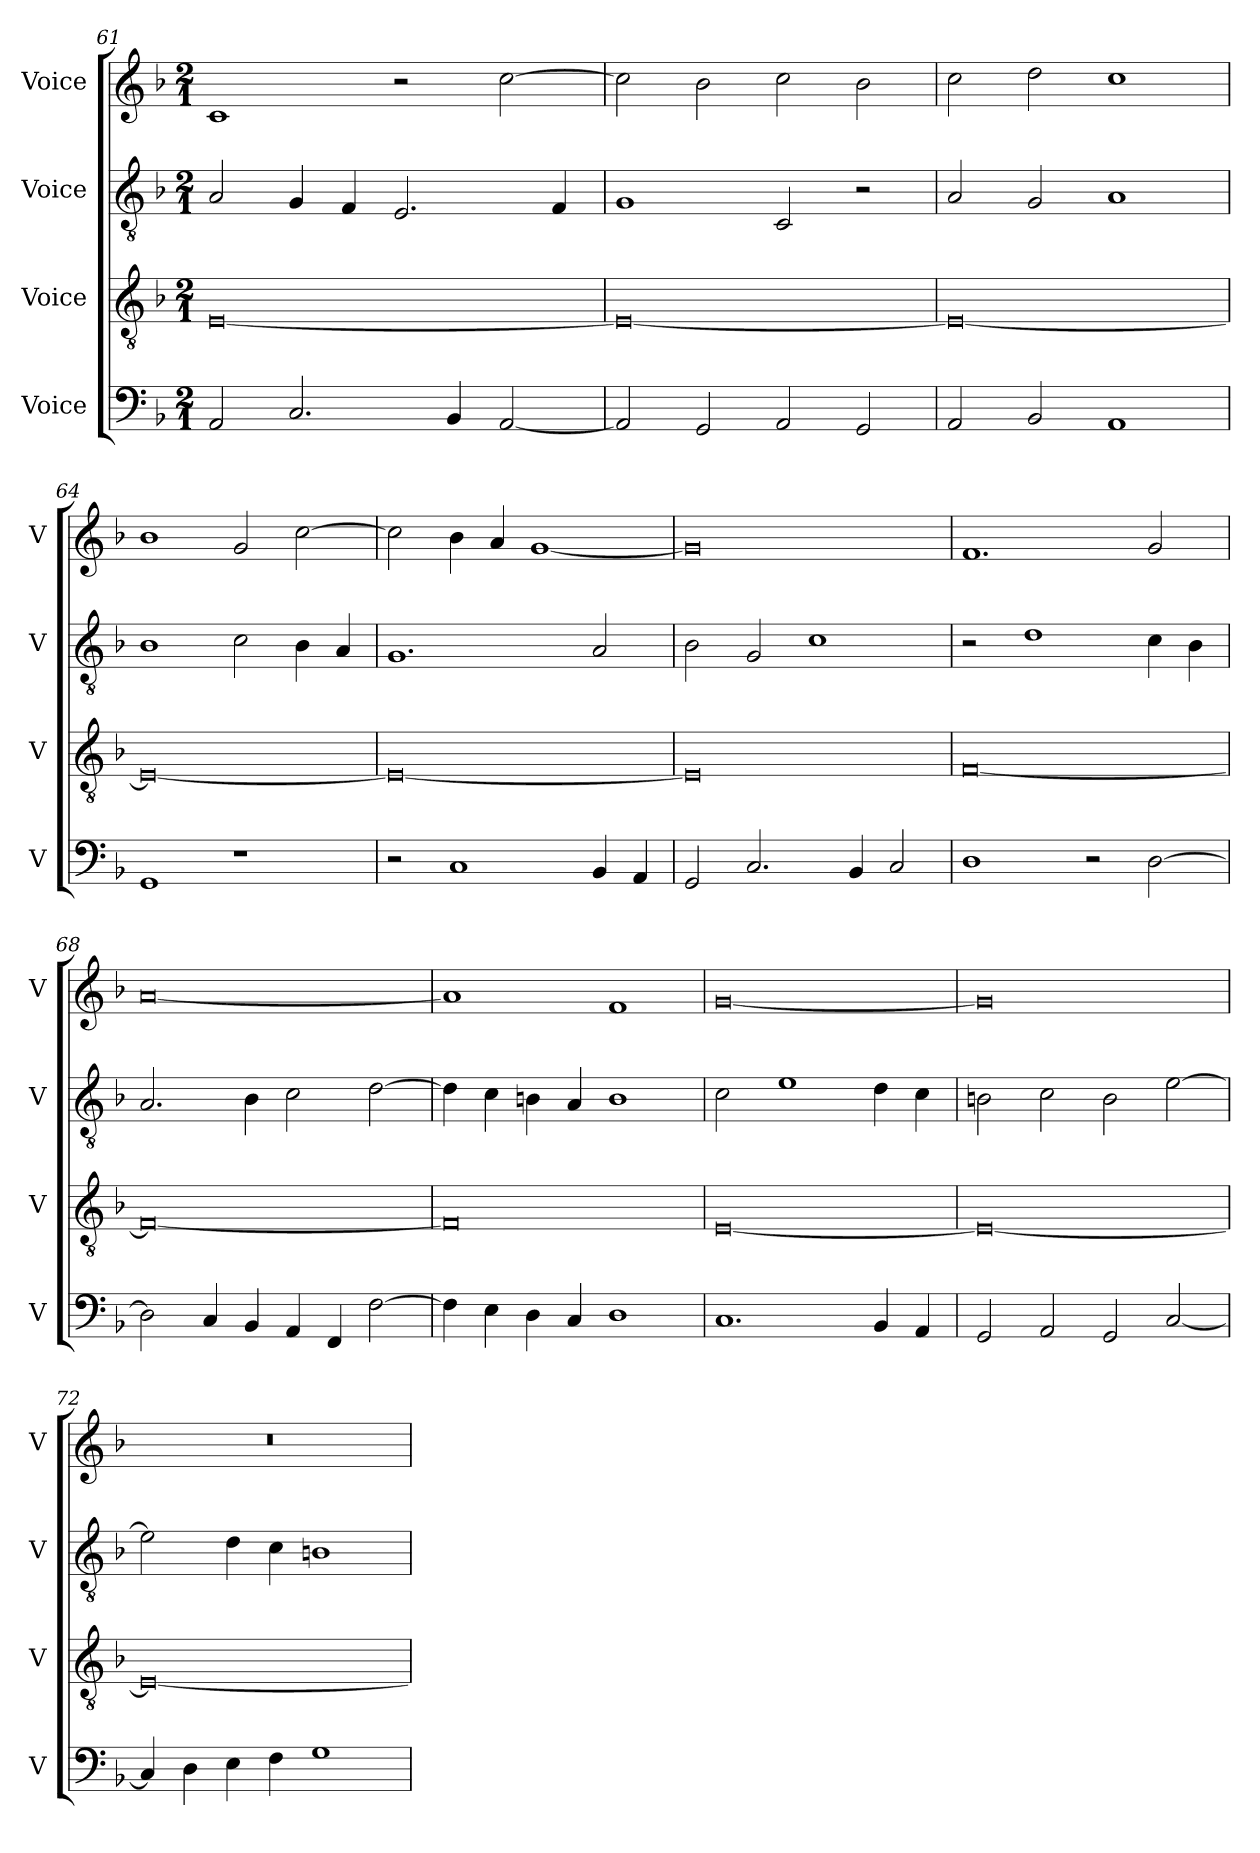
**kern	**kern	**kern	**kern
*part4	*part3	*part2	*part1
*staff4	*staff3	*staff2	*staff1
*I"Voice	*I"Voice	*I"Voice	*I"Voice
*I'V	*I'V	*I'V	*I'V
*clefF4	*clefGv2	*clefGv2	*clefG2
*k[b-]	*k[b-]	*k[b-]	*k[b-]
*M2/1	*M2/1	*M2/1	*M2/1
=61	=61	=61	=61
2AA/	[0E	2A/	1c
2.C/	.	4G/	.
.	.	4F/	.
.	.	2.E/	2r
4BB-/	.	.	.
[2AA/	.	.	[2cc\
.	.	4F/	.
=62	=62	=62	=62
2AA/]	0E_	1G	2cc\]
2GG/	.	.	2b-\
2AA/	.	2C/	2cc\
2GG/	.	2r	2b-\
=63	=63	=63	=63
2AA/	0E_	2A/	2cc\
2BB-/	.	2G/	2dd\
1AA	.	1A	1cc
!!LO:LB:g=z
=64	=64	=64	=64
1GG	0E_	1B-	1b-
1r	.	2c\	2g/
.	.	4B-\	[2cc\
.	.	4A/	.
=65	=65	=65	=65
2r	0E_	1.G	2cc\]
1C	.	.	4b-\
.	.	.	4a/
.	.	.	[1g
4BB-/	.	2A/	.
4AA/	.	.	.
=66	=66	=66	=66
2GG/	0E]	2B-\	0g]
2.C/	.	2G/	.
.	.	1c	.
4BB-/	.	.	.
2C/	.	.	.
=67	=67	=67	=67
1D	[0F	2r	1.f
.	.	1d	.
2r	.	.	.
[2D\	.	4c\	2g/
.	.	4B-\	.
!!LO:LB:g=z
=68	=68	=68	=68
2D\]	0F_	2.A/	[0a
4C/	.	.	.
4BB-/	.	4B-\	.
4AA/	.	2c\	.
4FF/	.	.	.
[2F\	.	[2d\	.
=69	=69	=69	=69
4F\]	0F]	4d\]	1a]
4E\	.	4c\	.
4D\	.	4Bn\	.
4C/	.	4A/	.
1D	.	1B	1f
=70	=70	=70	=70
1.C	[0E	2c\	[0g
.	.	1e	.
4BB-/	.	4d\	.
4AA/	.	4c\	.
!!LO:LB:g=z
=71	=71	=71	=71
2GG/	0E_	2Bn\	0g]
2AA/	.	2c\	.
2GG/	.	2B\	.
[2C/	.	[2e\	.
=72	=72	=72	=72
4C/]	0E_	2e\]	0r
4D\	.	.	.
4E\	.	4d\	.
4F\	.	4c\	.
1G	.	1Bn	.
=	=	=	=
*-	*-	*-	*-
